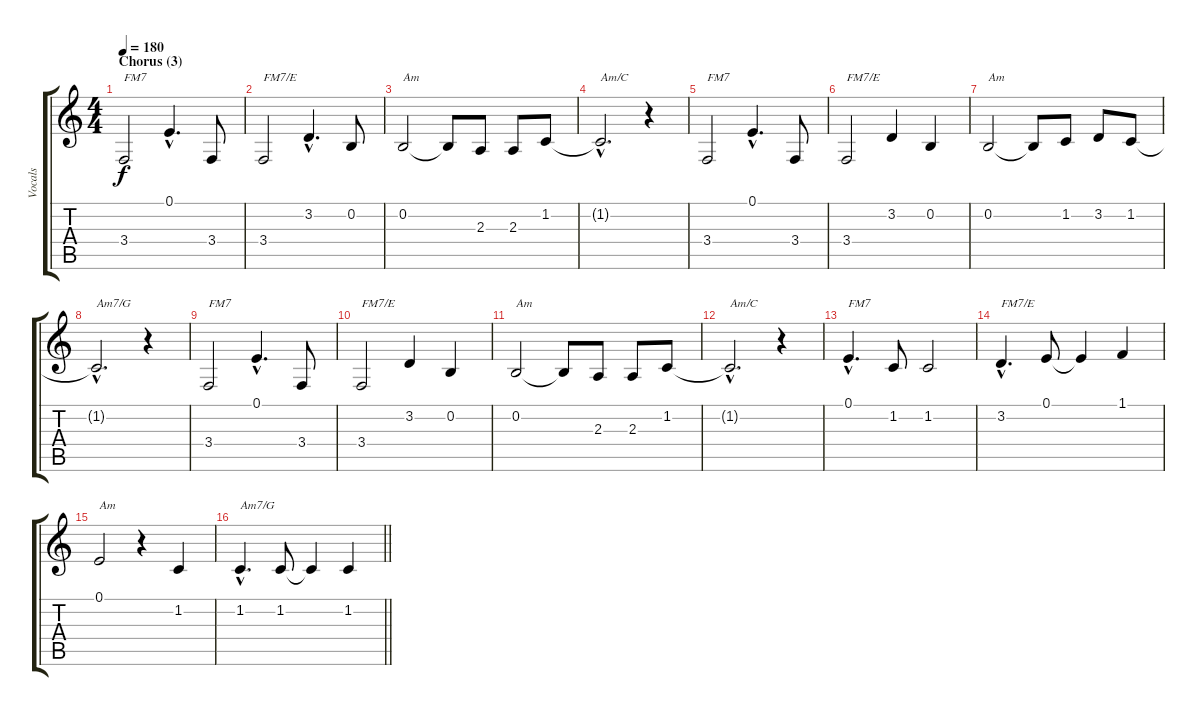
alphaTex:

\track ("Vocals" "Vocals") {instrument sopranosax}
\staff {score tabs}
\tuning (E4 B3 G3 D3 A2 E2) {hide}
\ts (4 4)
\section ("" "Chorus (3)")
\tempo 180
\clef g2
\ks c
3.4.2{txt "FM7" dy f} 0.1{hac}.4{d} 3.4.8 |
3.4.2{txt "FM7/E"} 3.2{hac}.4{d} 0.2.8 |
0.2.2{txt "Am"} 0.2{t}.8 2.3.8 2.3.8 1.2.8 |
1.2{hac t}.2{d txt "Am/C"} r.4 |
3.4.2{txt "FM7"} 0.1{hac}.4{d} 3.4.8 |
3.4.2{txt "FM7/E"} 3.2.4 0.2.4 |
0.2.2{txt "Am"} 0.2{t}.8 1.2.8 3.2.8 1.2.8 |
1.2{hac t}.2{d txt "Am7/G"} r.4 |
3.4.2{txt "FM7"} 0.1{hac}.4{d} 3.4.8 |
3.4.2{txt "FM7/E"} 3.2.4 0.2.4 |
0.2.2{txt "Am"} 0.2{t}.8 2.3.8 2.3.8 1.2.8 |
1.2{hac t}.2{d txt "Am/C"} r.4 |
0.1{hac}.4{d txt "FM7"} 1.2.8 1.2.2 |
3.2{hac}.4{d txt "FM7/E"} 0.1.8 0.1{t}.4 1.1.4 |
0.1.2{txt "Am"} r.4 1.2.4 |
\barLineRight lightlight
1.2{hac}.4{d txt "Am7/G"} 1.2.8 1.2{t}.4 1.2.4
